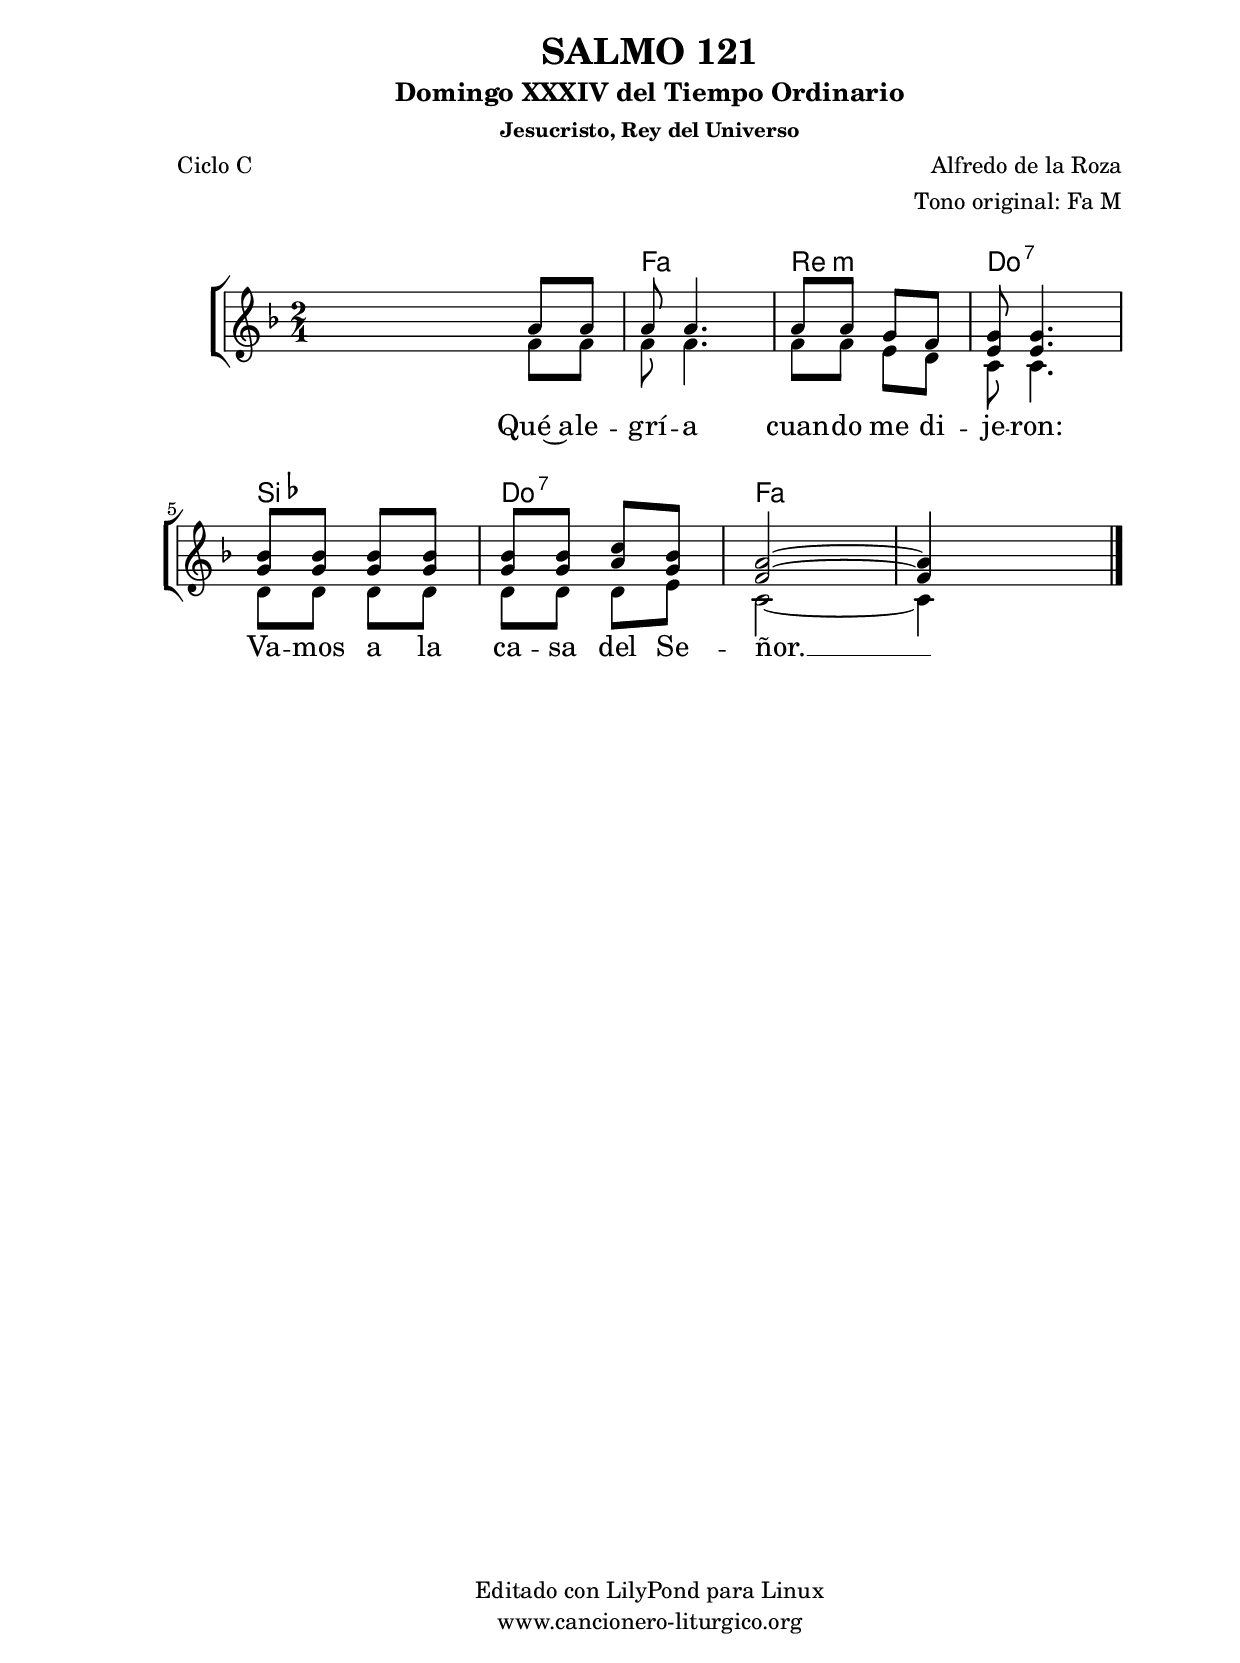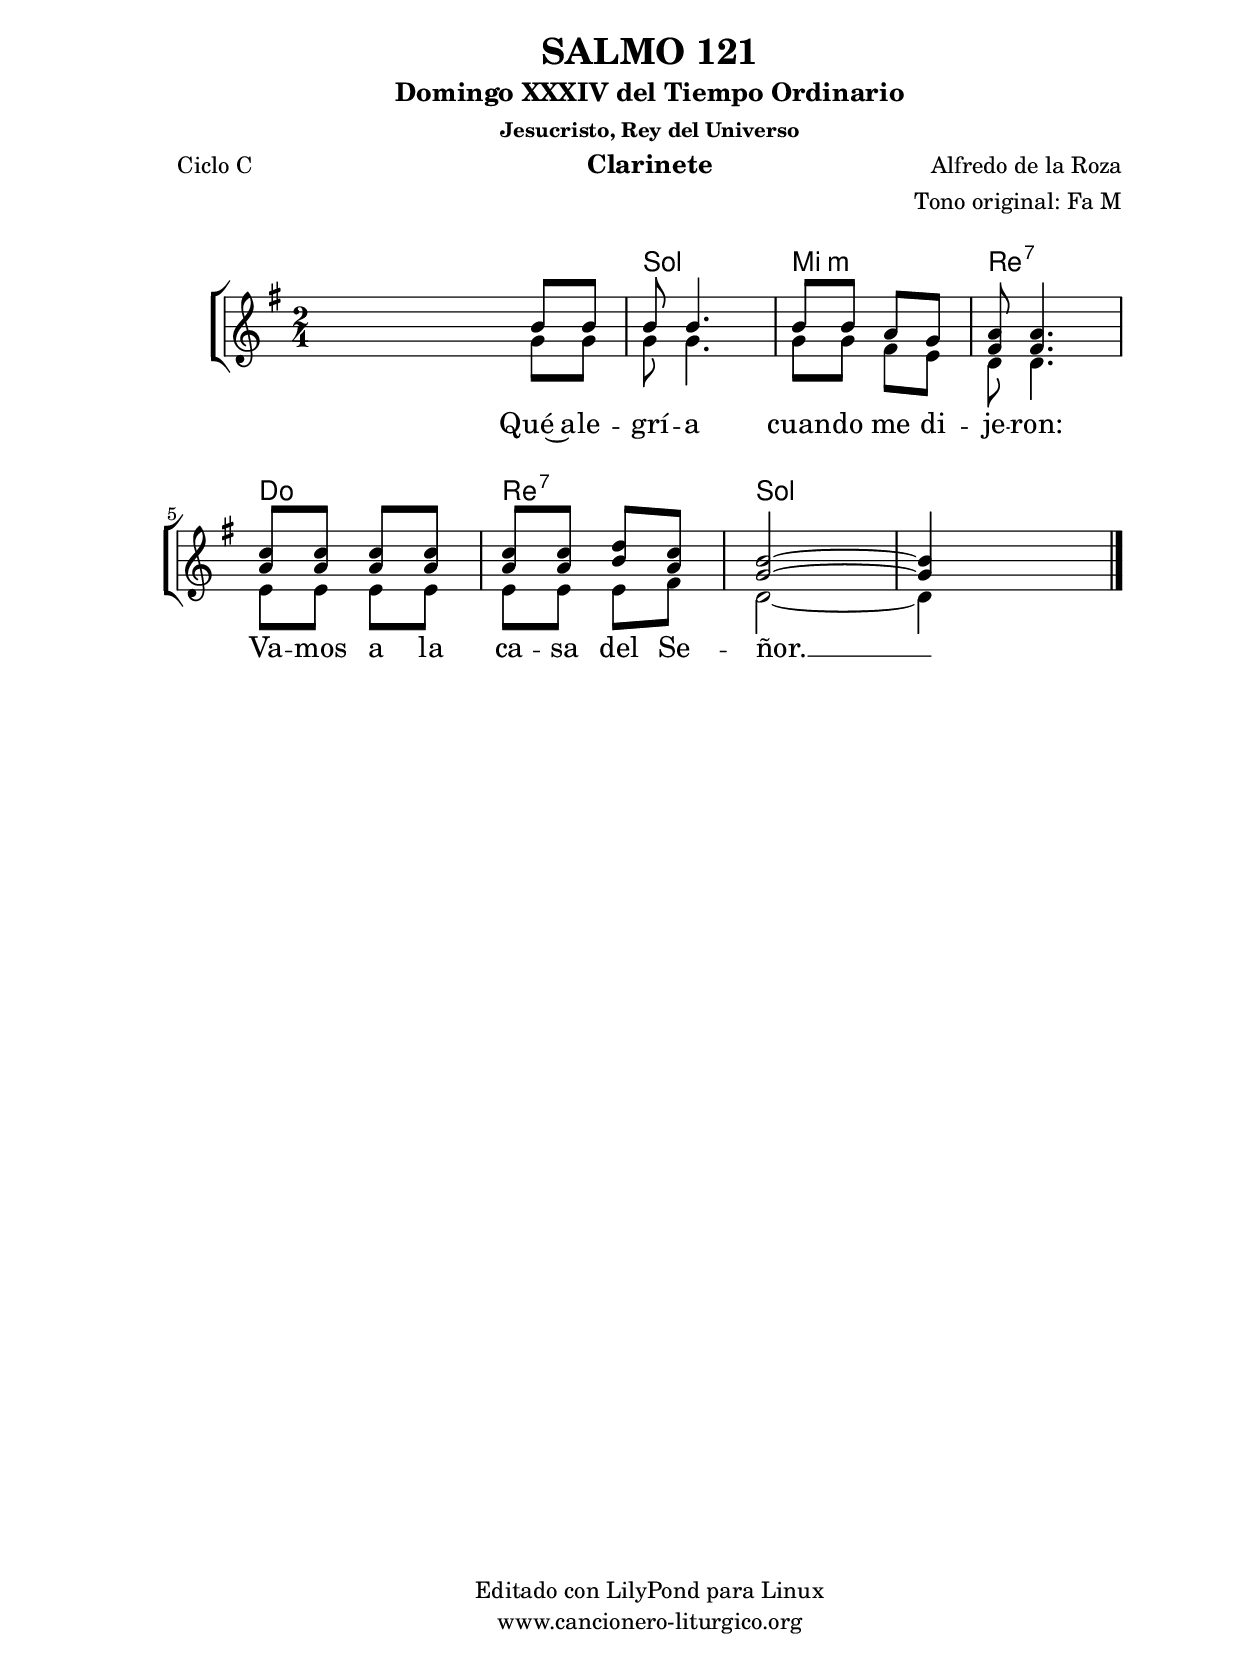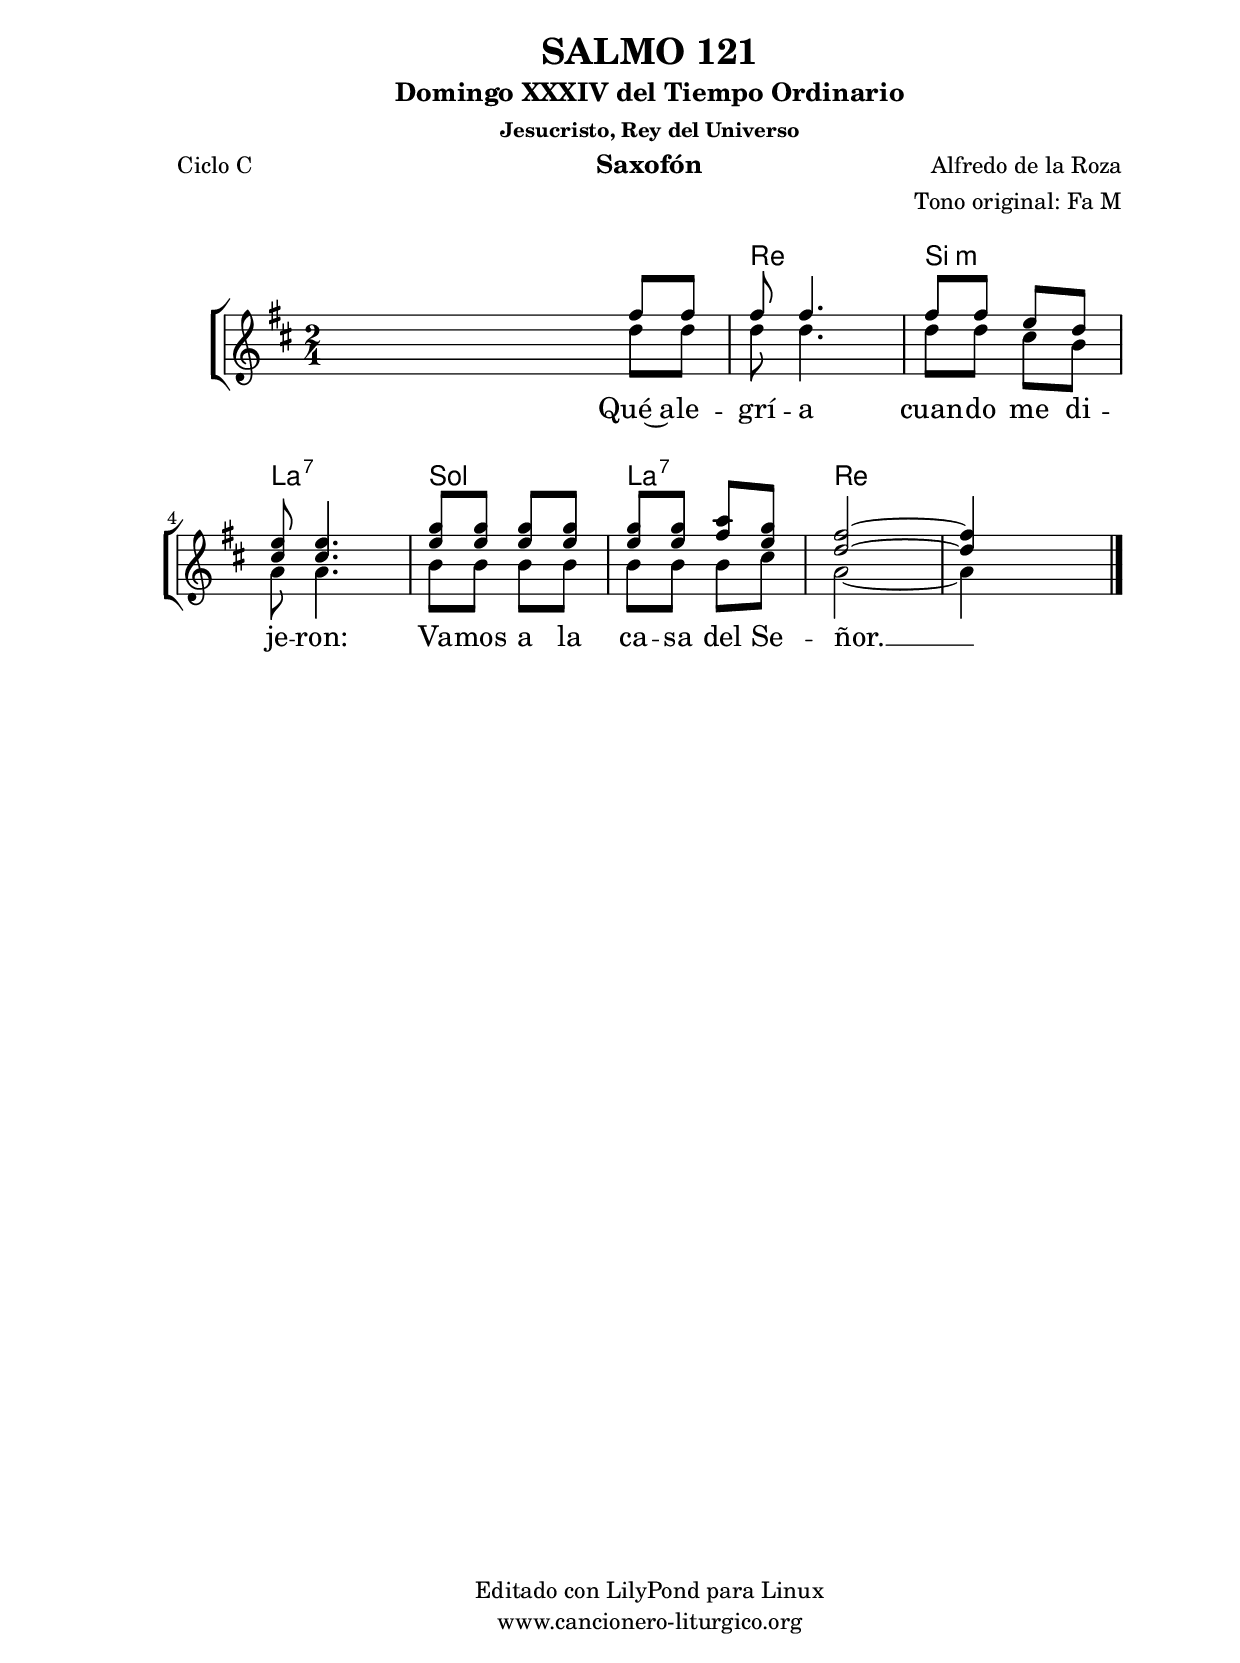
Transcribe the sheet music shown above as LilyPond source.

%
%para convertir .midi en .wav:
%timidity filename.midi -Ow -o finename.wav
%
%
%Para convertir de .wav a .mp3:
%lame -h -m j filename.wav
%
%
%para escuchar el midi:
%timidity nombrefichero.midi
%


%versión de lilypond para la que se ha escrito esta partitura:
\version "2.16.0"

	%Tamaño papel
	#(set-default-paper-size "a4")
	%Tamaño partitura
	#(set-global-staff-size 20)
	%No responde al pulsar sobre una nota
	#(ly:set-option 'point-and-click #f)

%parámetros del encabezamiento:
\header {
	title = "SALMO 121"
	subtitle = "Domingo XXXIV del Tiempo Ordinario"
	subsubtitle = "Jesucristo, Rey del Universo"
	composer = "Alfredo de la Roza"
	poet = "Ciclo C"
	meter = ""
	arranger = "Tono original: Fa M"
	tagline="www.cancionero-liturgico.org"
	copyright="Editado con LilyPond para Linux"
	tiempo = "Ordinario"
	usos = "Salmo"
	letra = "Qué alegría cuando me dijeron: Vamos a la casa del Señor."
	}

%parámetros asociados al papel:
\paper  {
	oddHeaderMarkup = \markup {\fill-line { \on-the-fly #not-first-page \fromproperty #'header:title \on-the-fly #not-first-page \fromproperty #'header:composer }}
	evenHeaderMarkup = \markup {\fill-line { \fromproperty #'header:composer \fromproperty #'header:title }}
	#(set-paper-size "a4")
	print-page-number = ##f
	first-page-number = 1
	print-first-page-number = ##f
%	head-separation = 3.0 \cm
	top-margin = 2.0 \cm
	bottom-margin = 0.5\cm
%%%	bottom-margin = -1.0\cm
	left-margin = 3.0 \cm
	line-width = 16.0 \cm 
	indent = 8\mm
	interscoreline = 2.\mm
	between-system-space = 15\mm
%	para que las partituras no llenen la hoja:
	ragged-bottom = ##t
%	idem para la última hoja:
	ragged-last-bottom = ##f
%	para que las partituras llenen el ancho del papel:
	ragged-last = ##f
	after-title-space = 2.5 \cm
%page-count=1
system-count=2

	%Flexible Vertical Spacing
%	markup-markup-spacing =
%	#'((basic-distance . 15) (minimum-distance . 15) (padding . 3))
	markup-system-spacing =
	#'((basic-distance . 15) (minimum-distance . 15) (padding . 3))
	system-system-spacing =
	#'((basic-distance . 15) (minimum-distance . 15) (padding . 3))
	score-system-spacing =
	#'((basic-distance . 15) (minimum-distance . 15) (padding . 5))
%	top-system-spacing = % header
%	#'((basic-distance . 8) (minimum-distance . 0) (padding . 3))
%	top-markup-spacing =
%	#'((basic-distance . 20) (minimum-distance . 20) (padding . 3))
	last-bottom-spacing = % footer
	#'((basic-distance . 5) (minimum-distance . 5) (padding . 3))
%	score-markup-spacing =
%	#'((basic-distance . 16) (minimum-distance . 13) (padding . 3))

	}


%parámetros que afectan a toda la partitura:
global =  {
	%clave de sol (G):
	\clef G
	%armadura:
%	\transpose aes g
	\key f \major
	\tempo 4=100
	\set Score.tempoHideNote = ##t
	}


acordes = {
	\italianChords
	\chordmode {
%	\transpose aes g
{

s2
f2 d:m c:7 bes c:7 f

	}
	}
}

melodia = 
%	\transpose aes g
{
	\relative c''{

\time 2/4
<<
\new Voice = "arriba" {
\voiceOne
s4 a8 a
a8 a4.
a8 a g f
<g e>8 <g e>4.
<bes g>8 <bes g> <bes g> <bes g>
<bes g>8 <bes g> <c a> <bes g>
<a f>2~
<a f>4 s4
}
\new Voice {
\voiceTwo
s4 f8 f
f8 f4.
f8 f e d
c8 c4.
d8 d d d
d8 d d e
c2~
c4 s4
}
>>

	\bar "|."
	}
	}


texto = \lyricmode {
Qué~a -- le -- grí -- a cuan -- do me di -- je -- ron: Va -- mos a la ca -- sa del Se -- ñor. __
	}


acordesStaff = \context ChordNames = acordesStaff <<
	\set chordChanges = ##t
	\acordes
	>>


vozStaff = \context Voice = vozStaff
\with {\consists "Ambitus_engraver"}
<<
%	\set Staff.instrumentName = ""
%	\set Staff.shortInstrumentName = ""
%	\set Staff.midiInstrument = #"clarinet"
%	\set Staff.midiInstrument = #"cello"
%	\set Staff.midiInstrument = #"flute"
	\set Staff.midiInstrument = #"electric guitar (jazz)"
%	\set Staff.midiInstrument = #"english horn"
%	\set Staff.midiInstrument = #"violin"
%	\set Staff.midiInstrument = #"glockenspiel"
	\set Staff.midiMinimumVolume = #0.7
	\set Staff.midiMaximumVolume = #0.9
	\global
	\melodia
	>>


textoStaff = \context Lyrics = textoStaff <<
	\lyricsto arriba \texto
	>>

\book {
	\score {
		\context ChoirStaff {
			\override StaffGroup.SystemStartBracket #'collapse-height = #1
			\override Score.SystemStartBar #'collapse-height = #1
			<<
			\acordesStaff
			\vozStaff
			\textoStaff
			>>
			}
		\layout {
	    		\context {
				\Lyrics
				\override LyricText #'font-size = #2
				}
	   		 \context {
				\Score
				%fontSize = #3
				\override StaffSymbol #'staff-space = #(magstep +3)
				%\override Beam #'thickness = #0.55
				%\override SpacingSpanner #'spacing-increment = #1.0
				%\override Slur #'height-limit = #1.5
				}
			}
		}
	\score {
		\unfoldRepeats
		\context ChoirStaff {
			<<
			\acordesStaff
			\vozStaff
			>>
			}
		\midi {
	  		\context {
	  			\Score
				tempoWholesPerMinute = #(ly:make-moment 70 4)
				}
			}
		}
	}

%Partitura para clarinete
#(define output-suffix "C")
\book {
	\header{
		instrument = "Clarinete"
		}
	\score {
		\context ChoirStaff {
			\override StaffGroup.SystemStartBracket #'collapse-height = #1
			\override Score.SystemStartBar #'collapse-height = #1
\transpose c d
			<<
			\acordesStaff
			\vozStaff
			\textoStaff
			>>
			}
		\layout {
	    		\context {
				\Lyrics
				\override LyricText #'font-size = #2
				}
	   		 \context {
				\Score
				%fontSize = #3
				\override StaffSymbol #'staff-space = #(magstep +3)
				%\override Beam #'thickness = #0.55
				%\override SpacingSpanner #'spacing-increment = #1.0
				%\override Slur #'height-limit = #1.5
				}
			}
		}
	}

%Partitura para saxofón
#(define output-suffix "S")
\book {
	\header{
		instrument = "Saxofón"
		}
	\score {
		\context ChoirStaff {
			\override StaffGroup.SystemStartBracket #'collapse-height = #1
			\override Score.SystemStartBar #'collapse-height = #1
\transpose c a
			<<
			\acordesStaff
			\vozStaff
			\textoStaff
			>>
			}
		\layout {
	    		\context {
				\Lyrics
				\override LyricText #'font-size = #2
				}
	   		 \context {
				\Score
				%fontSize = #3
				\override StaffSymbol #'staff-space = #(magstep +3)
				%\override Beam #'thickness = #0.55
				%\override SpacingSpanner #'spacing-increment = #1.0
				%\override Slur #'height-limit = #1.5
				}
			}
		}
	}

